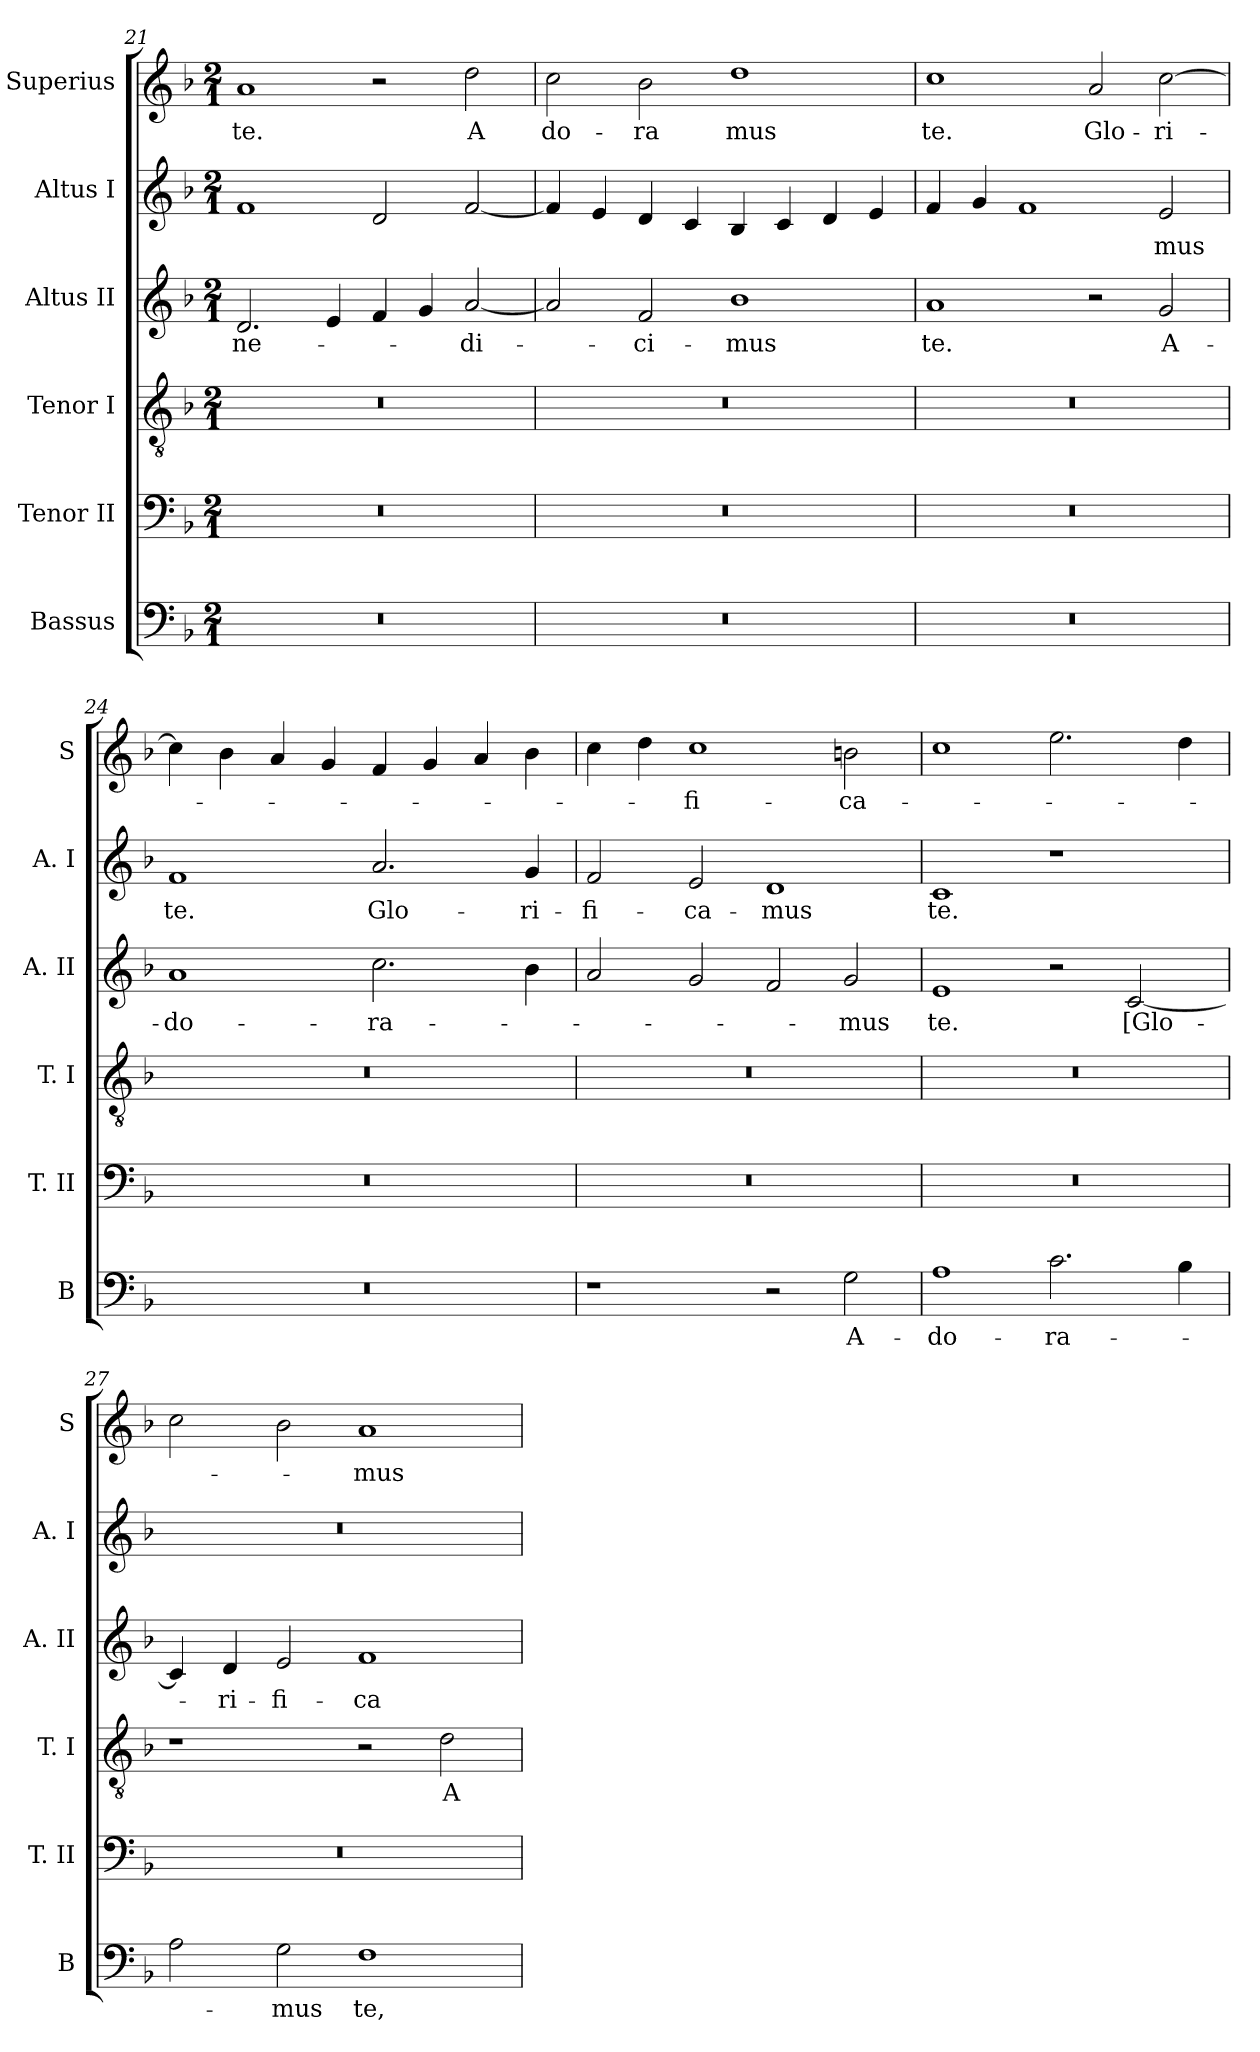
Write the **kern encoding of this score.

**kern	**text	**kern	**kern	**text	**kern	**text	**kern	**text	**kern	**text
*part6	*part6	*part5	*part4	*part4	*part3	*part3	*part2	*part2	*part1	*part1
*staff6	*staff6	*staff5	*staff4	*staff4	*staff3	*staff3	*staff2	*staff2	*staff1	*staff1
*I"Bassus	*	*I"Tenor II	*I"Tenor I	*	*I"Altus II	*	*I"Altus I	*	*I"Superius	*
*I'B	*	*I'T. II	*I'T. I	*	*I'A. II	*	*I'A. I	*	*I'S	*
*clefF4	*	*clefF4	*clefGv2	*	*clefG2	*	*clefG2	*	*clefG2	*
*k[b-]	*	*k[b-]	*k[b-]	*	*k[b-]	*	*k[b-]	*	*k[b-]	*
*F:	*	*F:	*F:	*	*F:	*	*F:	*	*F:	*
*M2/1	*	*M2/1	*M2/1	*	*M2/1	*	*M2/1	*	*M2/1	*
=21	=21	=21	=21	=21	=21	=21	=21	=21	=21	=21
0r	.	0r	0r	.	2.d	-ne-	1f	.	1a	te.
.	.	.	.	.	4e	.	.	.	.	.
.	.	.	.	.	4f	.	2d	.	2r	.
.	.	.	.	.	4g	.	.	.	.	.
.	.	.	.	.	[2a	-di-	[2f	.	2dd	A
=22	=22	=22	=22	=22	=22	=22	=22	=22	=22	=22
0r	.	0r	0r	.	2a]	.	4f]	.	2cc	do-
.	.	.	.	.	.	.	4e	.	.	.
.	.	.	.	.	2f	-ci-	4d	.	2b-	-ra
.	.	.	.	.	.	.	4c	.	.	.
.	.	.	.	.	1b-	-mus	4B-	.	1dd	mus
.	.	.	.	.	.	.	4c	.	.	.
.	.	.	.	.	.	.	4d	.	.	.
.	.	.	.	.	.	.	4e	.	.	.
=23	=23	=23	=23	=23	=23	=23	=23	=23	=23	=23
0r	.	0r	0r	.	1a	te.	4f	.	1cc	te.
.	.	.	.	.	.	.	4g	.	.	.
.	.	.	.	.	.	.	1f	.	.	.
.	.	.	.	.	2r	.	.	.	2a	Glo-
.	.	.	.	.	2g	A-	2e	-mus	[2cc	-ri-
=24	=24	=24	=24	=24	=24	=24	=24	=24	=24	=24
0r	.	0r	0r	.	1a	-do-	1f	te.	4cc]	.
.	.	.	.	.	.	.	.	.	4b-	.
.	.	.	.	.	.	.	.	.	4a	.
.	.	.	.	.	.	.	.	.	4g	.
.	.	.	.	.	2.cc	-ra-	2.a	Glo-	4f	.
.	.	.	.	.	.	.	.	.	4g	.
.	.	.	.	.	.	.	.	.	4a	.
.	.	.	.	.	4b-	.	4g	-ri-	4b-	.
=25	=25	=25	=25	=25	=25	=25	=25	=25	=25	=25
1r	.	0r	0r	.	2a	.	2f	-fi-	4cc	.
.	.	.	.	.	.	.	.	.	4dd	.
.	.	.	.	.	2g	.	2e	-ca-	1cc	-fi-
2r	.	.	.	.	2f	.	1d	-mus	.	.
2G	A-	.	.	.	2g	-mus	.	.	2bn	-ca-
=26	=26	=26	=26	=26	=26	=26	=26	=26	=26	=26
1A	-do-	0r	0r	.	1e	te.	1c	te.	1cc	.
2.c	-ra-	.	.	.	2r	.	1r	.	2.ee	.
.	.	.	.	.	[2c	[Glo-	.	.	.	.
4B-	.	.	.	.	.	.	.	.	4dd	.
=27	=27	=27	=27	=27	=27	=27	=27	=27	=27	=27
2A	.	0r	1r	.	4c]	.	0r	.	2cc	.
.	.	.	.	.	4d	-ri-	.	.	.	.
2G	-mus	.	.	.	2e	-fi-	.	.	2b-	.
1F	te,	.	2r	.	1f	-ca-	.	.	1a	-mus
.	.	.	2d	A-	.	.	.	.	.	.
=	=	=	=	=	=	=	=	=	=	=
*-	*-	*-	*-	*-	*-	*-	*-	*-	*-	*-
